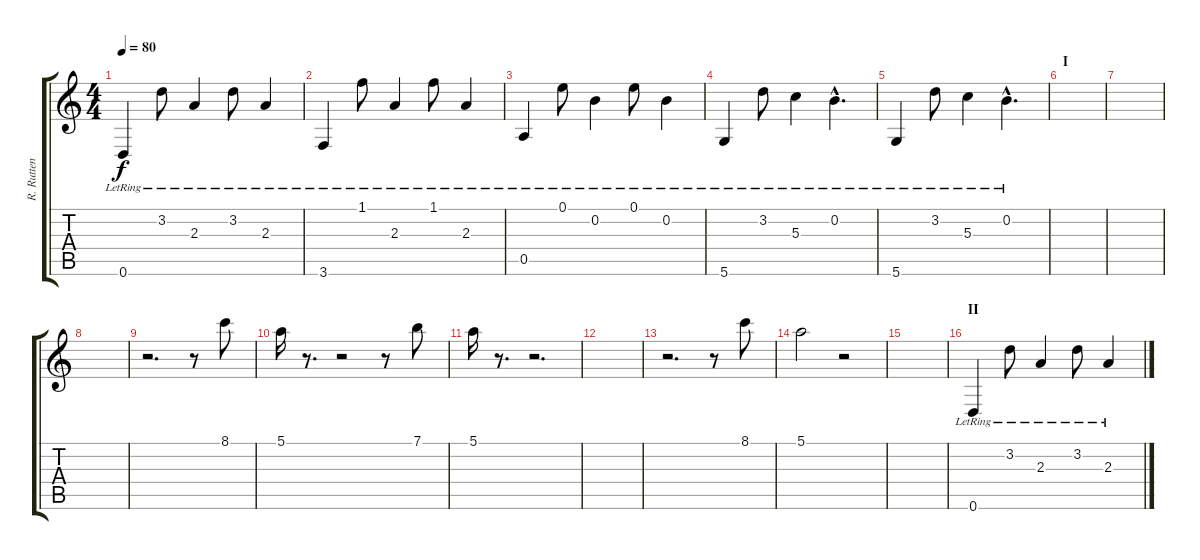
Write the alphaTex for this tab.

\track ("R. Rutten" "R. Rutten") {instrument electricguitarmuted}
\staff {score tabs}
\tuning (E4 B3 G3 D3 A2 D2) {hide}
\ts (4 4)
\tempo 80
\clef g2
\ks c
0.6{lr}.4{dy f instrument electricguitarclean} 3.2{lr}.8 2.3{lr}.4 3.2{lr}.8 2.3{lr}.4 |
3.6{lr}.4{instrument electricguitarclean} 1.1{lr}.8 2.3{lr}.4 1.1{lr}.8 2.3{lr}.4 |
0.5{lr}.4{instrument electricguitarclean} 0.1{lr}.8 0.2{lr}.4 0.1{lr}.8 0.2{lr}.4 |
5.6{lr}.4{instrument electricguitarclean} 3.2{lr}.8 5.3{lr}.4 0.2{hac lr}.4{d} |
5.6{lr}.4{instrument electricguitarclean} 3.2{lr}.8 5.3{lr}.4 0.2{hac lr}.4{d} |
\section ("" "I")
|
|
|
r.2{d instrument electricguitarmuted} r.8 8.1.8 |
5.1.16{instrument electricguitarmuted} r.8{d} r.2 r.8 7.1.8 |
5.1.16{instrument electricguitarmuted} r.8{d} r.2{d} |
|
r.2{d instrument electricguitarmuted} r.8 8.1.8 |
5.1.2{instrument electricguitarmuted} r.2 |
|
\section ("" "II")
0.6{lr}.4{instrument electricguitarclean} 3.2{lr}.8 2.3{lr}.4 3.2{lr}.8 2.3{lr}.4
